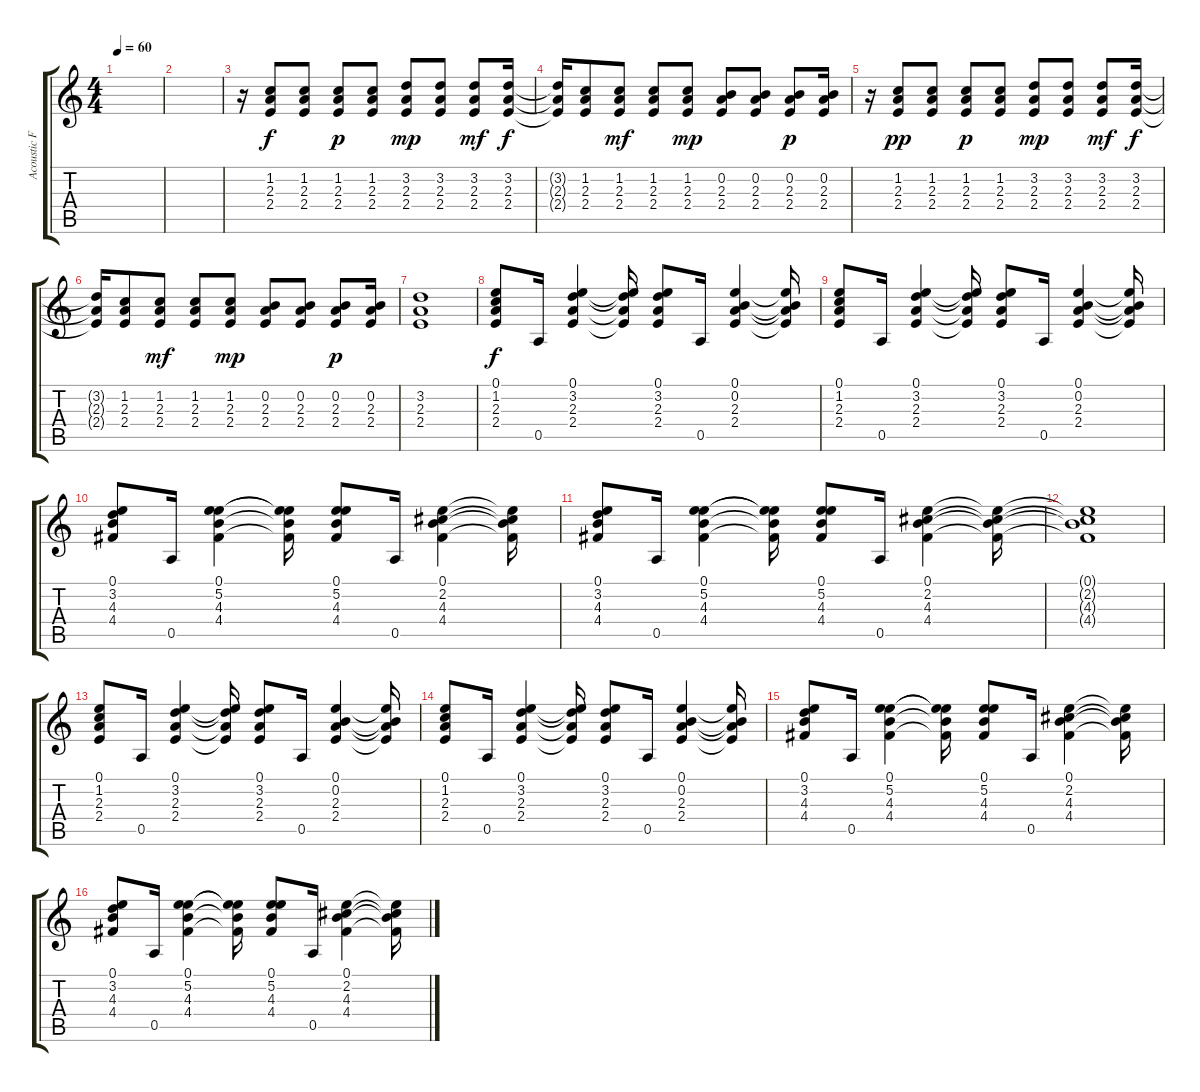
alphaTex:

\track ("Acoustic Fills" "Acoustic F") {instrument acousticguitarsteel}
\staff {score tabs}
\tuning (E4 B3 G3 D3 A2 E2) {hide}
\ts (4 4)
\tempo 60
\clef g2
\ks c
|
|
r.16 (1.2 2.3 2.4).8 (1.2 2.3 2.4).8 (1.2 2.3 2.4).8{dy p} (1.2 2.3 2.4).8 (3.2 2.3 2.4).8{dy mp} (3.2 2.3 2.4).8 (3.2 2.3 2.4).8{dy mf} (3.2 2.3 2.4).16{dy f} |
(3.2{t} 2.3{t} 2.4{t}).16 (1.2 2.3 2.4).8 (1.2 2.3 2.4).8{dy mf} (1.2 2.3 2.4).8 (1.2 2.3 2.4).8{dy mp} (0.2 2.3 2.4).8 (0.2 2.3 2.4).8 (0.2 2.3 2.4).8{dy p} (0.2 2.3 2.4).16 |
r.16 (1.2 2.3 2.4).8{dy pp} (1.2 2.3 2.4).8 (1.2 2.3 2.4).8{dy p} (1.2 2.3 2.4).8 (3.2 2.3 2.4).8{dy mp} (3.2 2.3 2.4).8 (3.2 2.3 2.4).8{dy mf} (3.2 2.3 2.4).16{dy f} |
(3.2{t} 2.3{t} 2.4{t}).16 (1.2 2.3 2.4).8 (1.2 2.3 2.4).8{dy mf} (1.2 2.3 2.4).8 (1.2 2.3 2.4).8{dy mp} (0.2 2.3 2.4).8 (0.2 2.3 2.4).8 (0.2 2.3 2.4).8{dy p} (0.2 2.3 2.4).16 |
(3.2 2.3 2.4).1 |
(0.1 1.2 2.3 2.4).8{dy f} 0.5.16 (0.1 3.2 2.3 2.4).4 (0.1{t} 3.2{t} 2.3{t} 2.4{t}).16 (0.1 3.2 2.3 2.4).8 0.5.16 (0.1 0.2 2.3 2.4).4 (0.1{t} 0.2{t} 2.3{t} 2.4{t}).16 |
(0.1 1.2 2.3 2.4).8 0.5.16 (0.1 3.2 2.3 2.4).4 (0.1{t} 3.2{t} 2.3{t} 2.4{t}).16 (0.1 3.2 2.3 2.4).8 0.5.16 (0.1 0.2 2.3 2.4).4 (0.1{t} 0.2{t} 2.3{t} 2.4{t}).16 |
(0.1 3.2 4.3 4.4).8 0.5.16 (0.1 5.2 4.3 4.4).4 (0.1{t} 5.2{t} 4.3{t} 4.4{t}).16 (0.1 5.2 4.3 4.4).8 0.5.16 (0.1 2.2 4.3 4.4).4 (0.1{t} 2.2{t} 4.3{t} 4.4{t}).16 |
(0.1 3.2 4.3 4.4).8 0.5.16 (0.1 5.2 4.3 4.4).4 (0.1{t} 5.2{t} 4.3{t} 4.4{t}).16 (0.1 5.2 4.3 4.4).8 0.5.16 (0.1 2.2 4.3 4.4).4 (0.1{t} 2.2{t} 4.3{t} 4.4{t}).16 |
(0.1{t} 2.2{t} 4.3{t} 4.4{t}).1 |
(0.1 1.2 2.3 2.4).8 0.5.16 (0.1 3.2 2.3 2.4).4 (0.1{t} 3.2{t} 2.3{t} 2.4{t}).16 (0.1 3.2 2.3 2.4).8 0.5.16 (0.1 0.2 2.3 2.4).4 (0.1{t} 0.2{t} 2.3{t} 2.4{t}).16 |
(0.1 1.2 2.3 2.4).8 0.5.16 (0.1 3.2 2.3 2.4).4 (0.1{t} 3.2{t} 2.3{t} 2.4{t}).16 (0.1 3.2 2.3 2.4).8 0.5.16 (0.1 0.2 2.3 2.4).4 (0.1{t} 0.2{t} 2.3{t} 2.4{t}).16 |
(0.1 3.2 4.3 4.4).8 0.5.16 (0.1 5.2 4.3 4.4).4 (0.1{t} 5.2{t} 4.3{t} 4.4{t}).16 (0.1 5.2 4.3 4.4).8 0.5.16 (0.1 2.2 4.3 4.4).4 (0.1{t} 2.2{t} 4.3{t} 4.4{t}).16 |
(0.1 3.2 4.3 4.4).8 0.5.16 (0.1 5.2 4.3 4.4).4 (0.1{t} 5.2{t} 4.3{t} 4.4{t}).16 (0.1 5.2 4.3 4.4).8 0.5.16 (0.1 2.2 4.3 4.4).4 (0.1{t} 2.2{t} 4.3{t} 4.4{t}).16
